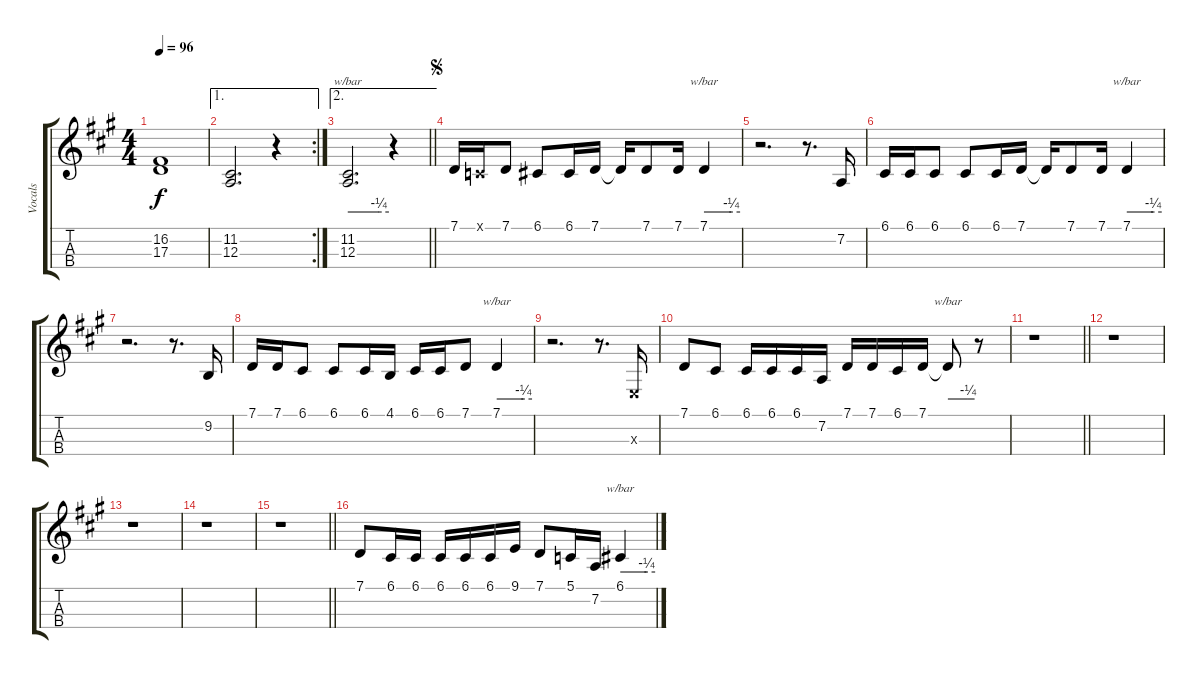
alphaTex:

\track ("Vocals" "Vocals") {instrument synthvoice}
\staff {score tabs}
\tuning (G3 D3 A2 E2) {hide}
\ts (4 4)
\tempo 96
\clef g2
\ks a
(16.2 17.3).1{dy f} |
\ae 1
\rc 2
(11.2 12.3).2{d} r.4 |
\ae 2
\barLineRight lightlight
(11.2 12.3).2{d tbe (custom default 0 0 45 -1 60 -1)} r.4 |
\jump segno
7.1.16 5.1{x}.16 7.1.8 6.1.8 6.1.16 7.1.16 7.1{t}.16 7.1.8 7.1.16 7.1.4{tbe (custom default 0 0 45 -1 60 -1)} |
r.2{d} r.8{d} 7.2.16 |
6.1.16 6.1.16 6.1.8 6.1.8 6.1.16 7.1.16 7.1{t}.16 7.1.8 7.1.16 7.1.4{tbe (custom default 0 0 45 -1 60 -1)} |
r.2{d} r.8{d} 9.2.16 |
7.1.16 7.1.16 6.1.8 6.1.8 6.1.16 4.1.16 6.1.16 6.1.16 7.1.8 7.1.4{tbe (custom default 0 0 45 -1 60 -1)} |
r.2{d} r.8{d} 7.3{x}.16 |
7.1.8 6.1.8 6.1.16 6.1.16 6.1.16 7.2.16 7.1.16 7.1.16 6.1.16 7.1.16 7.1{t}.8{tbe (custom default 0 0 45 -1 60 -1)} r.8 |
\barLineRight lightlight
r.1 |
r.1 |
r.1 |
r.1 |
\barLineRight lightlight
r.1 |
7.1.8 6.1.16 6.1.16 6.1.16 6.1.16 6.1.16 9.1.16 7.1.8 5.1.16 7.2.16 6.1.4{tbe (custom default 0 0 45 -1 60 -1)}
